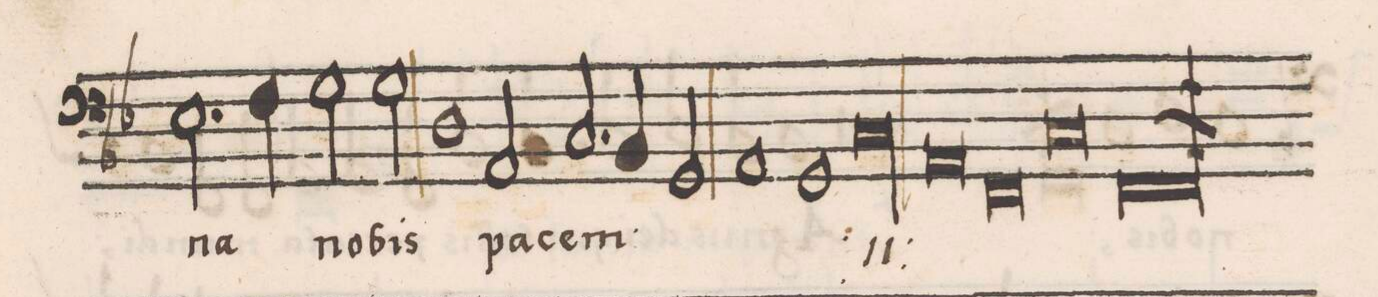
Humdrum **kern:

**kern	**text
*I"BASSVS	*
*clefF4	*
*k[b-]	*
*met(C|)	*
*M2/1	*
2.E-X\	-na
4F\	.
=45-	=45-
2G\	no-
2G\	-bis
1D	.
=46-	=46-
2AA/	pa-
2.C/	-cem:
4BB-/	.
2GG/	.
=47	=47
1AA	.
1GG	.
=48-	=48-
*	*ij
00C\	no-
=49-	=49-
=50-	=50-
0AA	-bis
=51-	=51-
0FF	pa-
=52-	=52-
0C	.
=53-	=53-
0FFl;>	-cem:
*	*Xij
==	==
*-	*-
